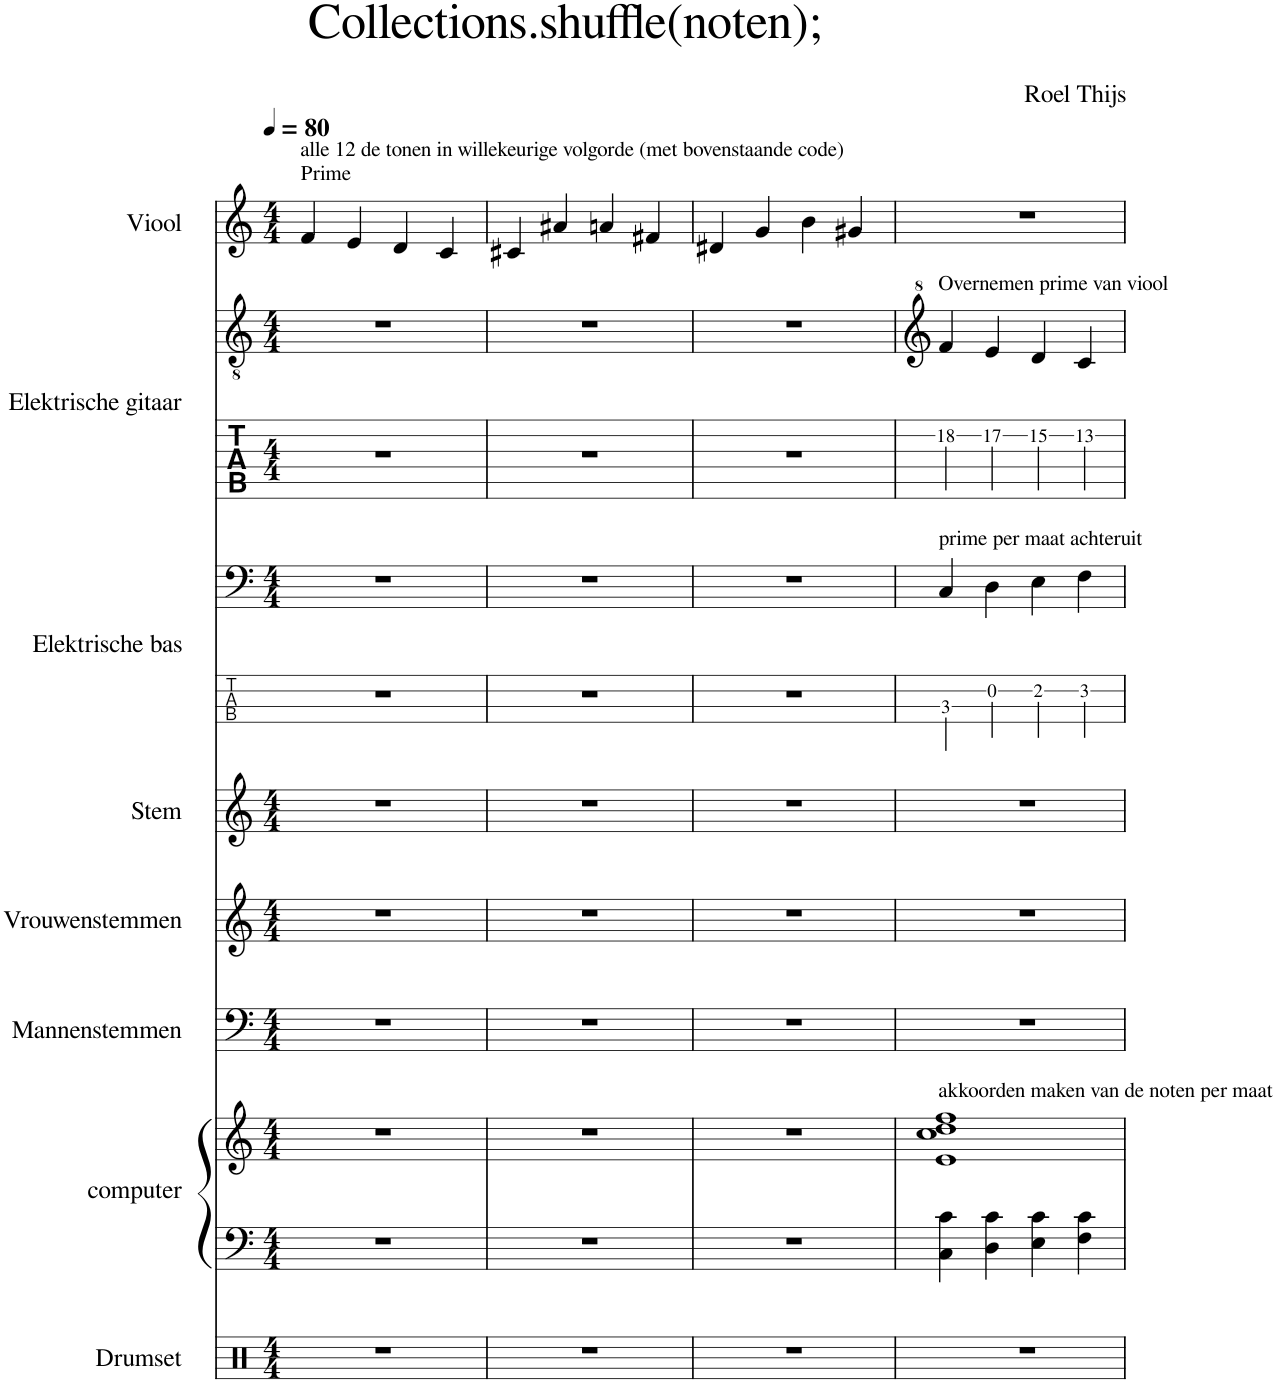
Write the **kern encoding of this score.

**kern	**kern	**kern	**kern	**kern	**kern	**kern	**kern	**kern	**kern	**kern
*part8	*part7	*part7	*part6	*part5	*part4	*part3	*part3	*part2	*part2	*part1
*staff11	*staff10	*staff9	*staff8	*staff7	*staff6	*staff5	*staff4	*staff3	*staff2	*staff1
*I"Drumset	*I"computer	*	*I"Mannenstemmen	*I"Vrouwenstemmen	*I"Stem	*I"Elektrische bas	*	*I"Elektrische gitaar	*	*I"Viool
*I'D. set	*	*	*I'M.	*	*I'Stm.	*I'El. Bs.	*	*I'El. Git.	*	*I'Vl.
*	*	*	*	*	*	*stria4	*	*stria6	*	*
*clefX	*clefF4	*clefG2	*clefF4	*clefG2	*clefG2	*	*clefF4	*	*clefGv2	*clefG2
*	*	*	*	*	*	*Trd7c12	*Trd7c12	*	*	*
*k[]	*k[]	*k[]	*k[]	*k[]	*k[]	*k[]	*k[]	*k[]	*k[]	*k[]
*M4/4	*M4/4	*M4/4	*M4/4	*M4/4	*M4/4	*M4/4	*M4/4	*M4/4	*M4/4	*M4/4
*MM80	*MM80	*MM80	*MM80	*MM80	*MM80	*MM80	*MM80	*MM80	*MM80	*MM80
=1	=1	=1	=1	=1	=1	=1	=1	=1	=1	=1
!	!	!	!	!	!	!	!	!	!	!LO:TX:a:t=Prime
!	!	!	!	!	!	!	!	!	!	!LO:TX:a:t=alle 12 de tonen in willekeurige volgorde (met bovenstaande code)
1r	1r	1r	1r	1r	1r	1r	1r	1r	1r	4f/
.	.	.	.	.	.	.	.	.	.	4e/
.	.	.	.	.	.	.	.	.	.	4d/
.	.	.	.	.	.	.	.	.	.	4c/
=2	=2	=2	=2	=2	=2	=2	=2	=2	=2	=2
1r	1r	1r	1r	1r	1r	1r	1r	1r	1r	4c#X/
.	.	.	.	.	.	.	.	.	.	4a#X/
.	.	.	.	.	.	.	.	.	.	4an/
.	.	.	.	.	.	.	.	.	.	4f#X/
=3	=3	=3	=3	=3	=3	=3	=3	=3	=3	=3
1r	1r	1r	1r	1r	1r	1r	1r	1r	1r	4d#X/
.	.	.	.	.	.	.	.	.	.	4g/
.	.	.	.	.	.	.	.	.	.	4b\
.	.	.	.	.	.	.	.	.	.	4g#X/
=4	=4	=4	=4	=4	=4	=4	=4	=4	=4	=4
!	!	!	!	!	!	!	!	!	!LO:TX:a:t=Overnemen prime van viool	!
!	!	!	!	!	!	!	!LO:TX:a:t=prime per maat achteruit	!	!	!
!	!	!LO:TX:a:t=akkoorden maken van de noten per maat	!	!	!	!	!	!	!	!
1r	4C\ 4c\	1e 1cc 1dd 1ff	1r	1r	1r	4C\	4C/	4ff\	4ff/	1r
.	4D\ 4c\	.	.	.	.	4D\	4D\	4ee\	4ee/	.
.	4E\ 4c\	.	.	.	.	4E\	4E\	4dd\	4dd/	.
.	4F\ 4c\	.	.	.	.	4F\	4F\	4cc\	4cc/	.
=	=	=	=	=	=	=	=	=	=	=
*-	*-	*-	*-	*-	*-	*-	*-	*-	*-	*-
